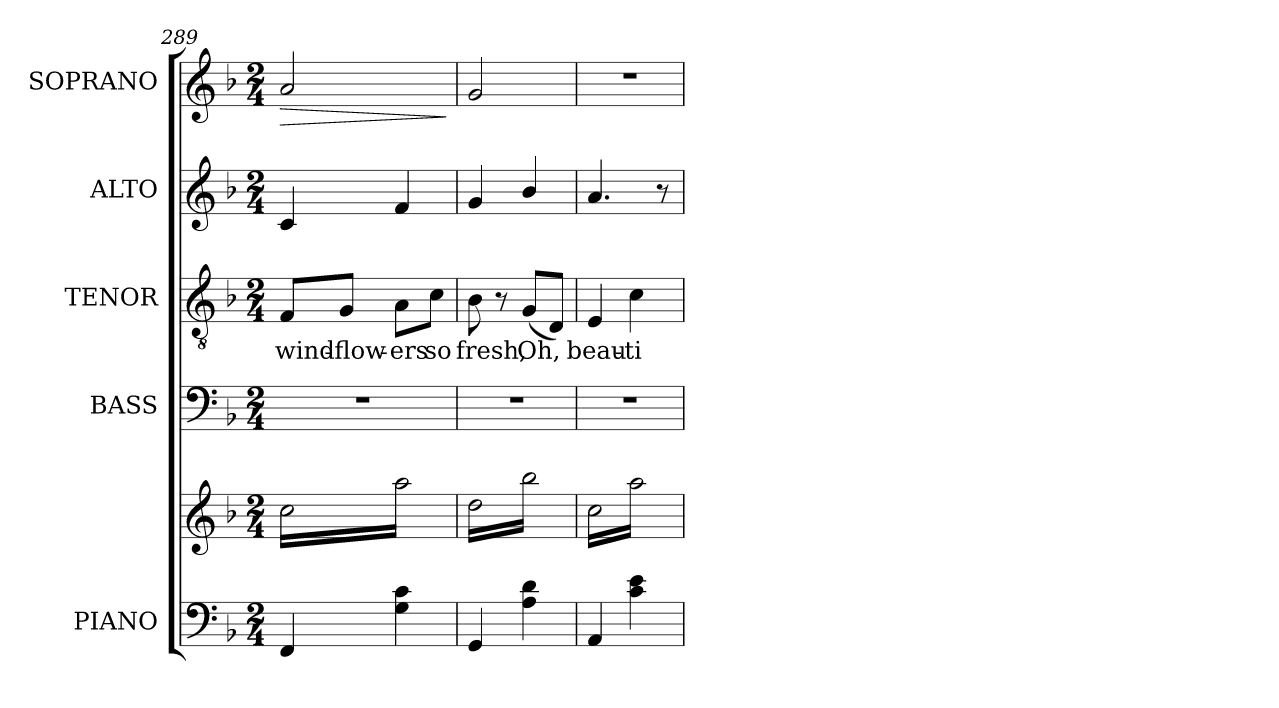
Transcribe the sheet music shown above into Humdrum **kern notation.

**kern	**kern	**kern	**kern	**text	**kern	**kern	**dynam
*part5	*part5	*part4	*part3	*part3	*part2	*part1	*part1
*staff6	*staff5	*staff4	*staff3	*staff3	*staff2	*staff1	*staff1
*I"PIANO	*	*I"BASS	*I"TENOR	*	*I"ALTO	*I"SOPRANO	*
*I'PNO.	*	*I'B.	*I'T.	*	*I'A.	*I'S.	*
*clefF4	*clefG2	*clefF4	*clefGv2	*	*clefG2	*clefG2	*
*	*	*	*ITrd7c12	*	*	*	*
*k[b-]	*k[b-]	*k[b-]	*k[b-]	*	*k[b-]	*k[b-]	*
*F:	*F:	*F:	*F:	*	*F:	*F:	*
*M2/4	*M2/4	*M2/4	*M2/4	*	*M2/4	*M2/4	*
=289	=289	=289	=289	=289	=289	=289	=289
!	!	!LO:N:vis=1	!	!	!	!	!
!	!	!	!	!LO:LY:b:color=#000000	!	!	!LO:HP:b
*	*tremolo	*	*	*	*	*	*
4FFi/	16cci\LL	2r	8FFi/L	wind-	4ci/	2ai/	>
.	16aai\	.	.	.	.	.	.
!	!	!	!	!LO:LY:b:color=#000000	!	!	!
.	16cci\	.	8GGi/J	-flow-	.	.	.
.	16aai\	.	.	.	.	.	.
!	!	!	!	!LO:LY:b:color=#000000	!	!	!
4Gi\ 4ci	16cci\	.	8AAi\L	-ers	4fi/	.	.
.	16aai\	.	.	.	.	.	.
!	!	!	!	!LO:LY:b:color=#000000	!	!	!
.	16cci\	.	8Ci\J	so	.	.	.
.	16aai\JJ	.	.	.	.	.	.
.	.	.	.	.	.	.	]
=290	=290	=290	=290	=290	=290	=290	=290
!	!	!LO:N:vis=1	!	!	!	!	!
!	!	!	!	!LO:LY:b:color=#000000	!	!	!
4GGi/	16ddi\LL	2r	8BB-i\	fresh,	4gi/	2gi/	.
.	16bb-i\	.	.	.	.	.	.
.	16ddi\	.	8r	.	.	.	.
.	16bb-i\	.	.	.	.	.	.
!	!	!	!	!LO:LY:b:color=#000000	!	!	!
4Ai\ 4di	16ddi\	.	(8GGi/L	Oh,	4b-i/	.	.
.	16bb-i\	.	.	.	.	.	.
.	16ddi\	.	8DDi/J)	.	.	.	.
.	16bb-i\JJ	.	.	.	.	.	.
=291	=291	=291	=291	=291	=291	=291	=291
!	!	!LO:N:vis=1	!	!	!	!	!
!	!	!	!	!LO:LY:b:color=#000000	!	!LO:N:vis=1	!
4AAi/	16cci\LL	2r	4EEi/	beau-	4.ai/	2r	.
.	16aai\	.	.	.	.	.	.
.	16cci\	.	.	.	.	.	.
.	16aai\	.	.	.	.	.	.
!	!	!	!	!LO:LY:b:color=#000000	!	!	!
4ci\ 4ei	16cci\	.	4Ci\	-ti-	.	.	.
.	16aai\	.	.	.	.	.	.
.	16cci\	.	.	.	8r	.	.
.	16aai\JJ	.	.	.	.	.	.
*	*Xtremolo	*	*	*	*	*	*
.	.	.	.	.	.	.	.
.	.	.	.	.	.	.	.
.	.	.	.	.	.	.	.
.	.	.	.	.	.	.	.
=	=	=	=	=	=	=	=
*-	*-	*-	*-	*-	*-	*-	*-
